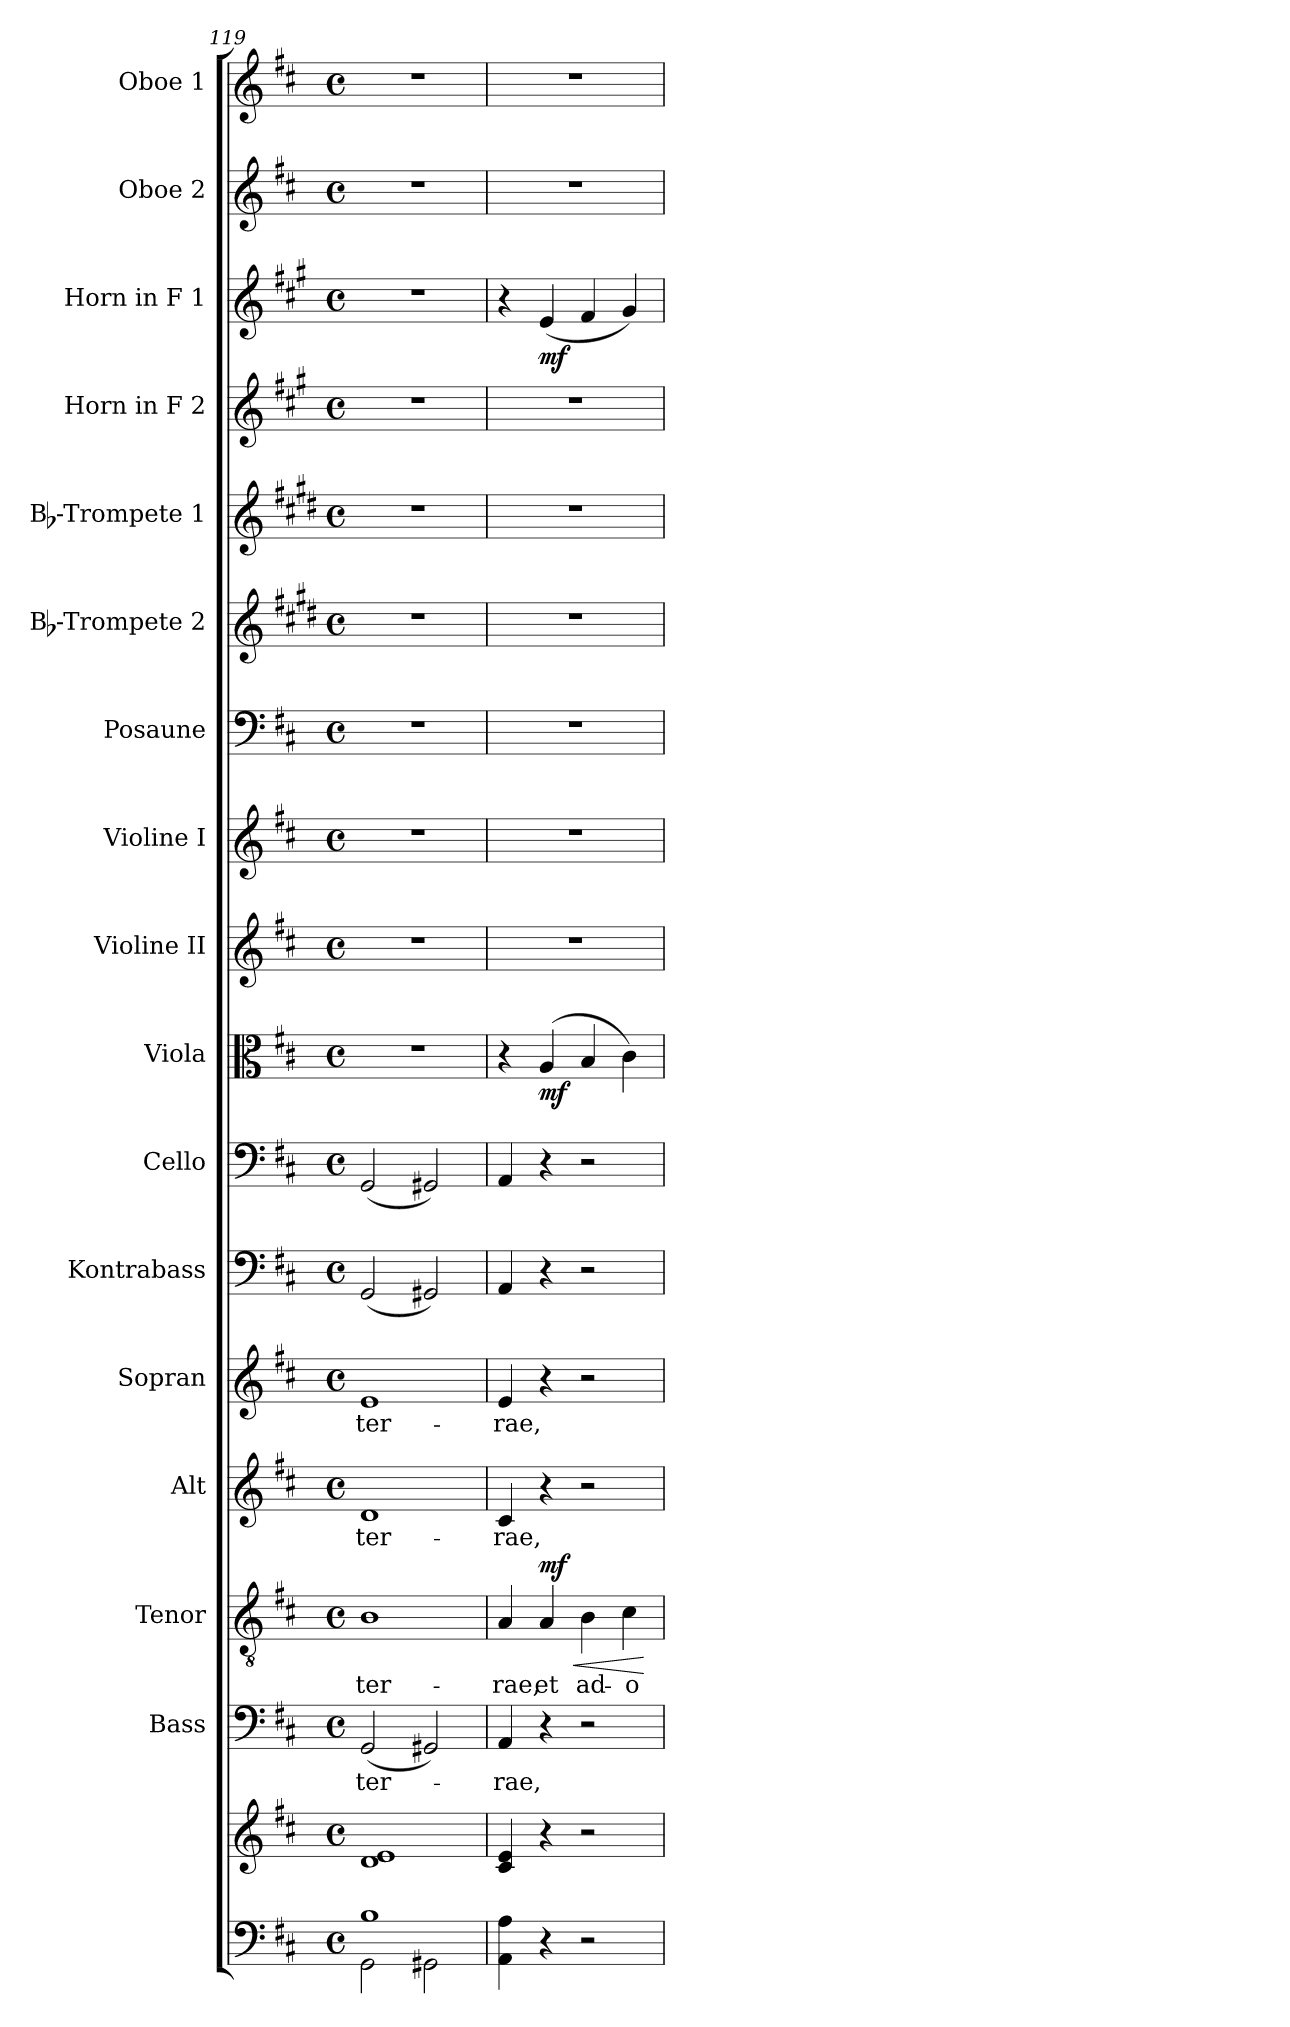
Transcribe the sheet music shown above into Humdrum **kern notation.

**kern	**kern	**kern	**text	**kern	**text	**dynam	**kern	**text	**kern	**text	**kern	**kern	**kern	**dynam	**kern	**kern	**kern	**kern	**kern	**kern	**kern	**dynam	**kern	**kern
*part17	*part17	*part16	*part16	*part15	*part15	*part15	*part14	*part14	*part13	*part13	*part12	*part11	*part10	*part10	*part9	*part8	*part7	*part6	*part5	*part4	*part3	*part3	*part2	*part1
*staff18	*staff17	*staff16	*staff16	*staff15	*staff15	*staff15	*staff14	*staff14	*staff13	*staff13	*staff12	*staff11	*staff10	*staff10	*staff9	*staff8	*staff7	*staff6	*staff5	*staff4	*staff3	*staff3	*staff2	*staff1
*	*	*I"Bass	*	*I"Tenor	*	*	*I"Alt	*	*I"Sopran	*	*I"Kontrabass	*I"Cello	*I"Viola	*	*I"Violine II	*I"Violine I	*I"Posaune	*I"Bb-Trompete 2	*I"Bb-Trompete 1	*I"Horn in F 2	*I"Horn in F 1	*	*I"Oboe 2	*I"Oboe 1
*	*	*I'B.	*	*I'T.	*	*	*I'A.	*	*I'S.	*	*I'Kb.	*	*I'Vla.	*	*I'Vl. II	*I'Vl. I	*I'Pos.	*I'Bb Trp. 2	*I'Bb Trp. 1	*	*	*	*I'Ob. 2	*I'Ob. 1
*clefF4	*clefG2	*clefF4	*	*clefGv2	*	*	*clefG2	*	*clefG2	*	*clefF4	*clefF4	*clefC3	*	*clefG2	*clefG2	*clefF4	*clefG2	*clefG2	*clefG2	*clefG2	*	*clefG2	*clefG2
*	*	*	*	*	*	*	*	*	*	*	*ITrd7c12	*	*	*	*	*	*	*ITrd1c2	*ITrd1c2	*ITrd4c7	*ITrd4c7	*	*	*
*k[f#c#]	*k[f#c#]	*k[f#c#]	*	*k[f#c#]	*	*	*k[f#c#]	*	*k[f#c#]	*	*k[f#c#]	*k[f#c#]	*k[f#c#]	*	*k[f#c#]	*k[f#c#]	*k[f#c#]	*k[f#c#]	*k[f#c#]	*k[f#c#]	*k[f#c#]	*	*k[f#c#]	*k[f#c#]
*D:	*D:	*D:	*	*D:	*	*	*D:	*	*D:	*	*D:	*D:	*D:	*	*D:	*D:	*D:	*D:	*D:	*D:	*D:	*	*D:	*D:
*M4/4	*M4/4	*M4/4	*	*M4/4	*	*	*M4/4	*	*M4/4	*	*M4/4	*M4/4	*M4/4	*	*M4/4	*M4/4	*M4/4	*M4/4	*M4/4	*M4/4	*M4/4	*	*M4/4	*M4/4
*met(c)	*met(c)	*met(c)	*	*met(c)	*	*	*met(c)	*	*met(c)	*	*met(c)	*met(c)	*met(c)	*	*met(c)	*met(c)	*met(c)	*met(c)	*met(c)	*met(c)	*met(c)	*	*met(c)	*met(c)
=119	=119	=119	=119	=119	=119	=119	=119	=119	=119	=119	=119	=119	=119	=119	=119	=119	=119	=119	=119	=119	=119	=119	=119	=119
*^	*	*	*	*	*	*	*	*	*	*	*	*	*	*	*	*	*	*	*	*	*	*	*	*
!	!	!	!	!LO:LY:b	!	!LO:LY:b	!	!	!LO:LY:b	!	!LO:LY:b	!	!	!	!	!	!	!	!	!	!	!	!	!	!
1B	2GG\	1d 1e	(<2GG/	ter-	1B	ter-	.	1d	ter-	1e	ter-	(<2GGG/	(<2GG/	1r	.	1r	1r	1r	1r	1r	1r	1r	.	1r	1r
.	2GG#X\	.	2GG#X/)	.	.	.	.	.	.	.	.	2GGG#X/)	2GG#X/)	.	.	.	.	.	.	.	.	.	.	.	.
=120	=120	=120	=120	=120	=120	=120	=120	=120	=120	=120	=120	=120	=120	=120	=120	=120	=120	=120	=120	=120	=120	=120	=120	=120	=120
!	!	!	!	!LO:LY:b	!	!LO:LY:b	!	!	!LO:LY:b	!	!LO:LY:b	!	!	!	!	!	!	!	!	!	!	!	!	!	!
*v	*v	*	*	*	*	*	*	*	*	*	*	*	*	*	*	*	*	*	*	*	*	*	*	*	*
4AA\ 4A\	4c#/ 4e/	4AA/	-rae,	4A/	-rae,	.	4c#/	-rae,	4e/	-rae,	4AAA/	4AA/	4r	.	1r	1r	1r	1r	1r	1r	4r	.	1r	1r
!	!	!	!	!	!LO:LY:b	!LO:HP:b	!	!	!	!	!	!	!	!	!	!	!	!	!	!	!	!	!	!
!	!	!	!	!	!	!LO:DY:n=1:a	!	!	!	!	!	!	!	!LO:DY:b	!	!	!	!	!	!	!	!LO:DY:b	!	!
4r	4r	4r	.	4A/	et	< mf	4r	.	4r	.	4r	4r	(4A/	mf	.	.	.	.	.	.	(<4A/	mf	.	.
!	!	!	!	!	!LO:LY:b	!	!	!	!	!	!	!	!	!	!	!	!	!	!	!	!	!	!	!
2r	2r	2r	.	4B\	ad-	.	2r	.	2r	.	2r	2r	4B/	.	.	.	.	.	.	.	4B/	.	.	.
!	!	!	!	!	!LO:LY:b	!	!	!	!	!	!	!	!	!	!	!	!	!	!	!	!	!	!	!
.	.	.	.	4c#\	-o-	.	.	.	.	.	.	.	4c#\)	.	.	.	.	.	.	.	4c#/)	.	.	.
.	.	.	.	.	.	[	.	.	.	.	.	.	.	.	.	.	.	.	.	.	.	.	.	.
=	=	=	=	=	=	=	=	=	=	=	=	=	=	=	=	=	=	=	=	=	=	=	=	=
*-	*-	*-	*-	*-	*-	*-	*-	*-	*-	*-	*-	*-	*-	*-	*-	*-	*-	*-	*-	*-	*-	*-	*-	*-
